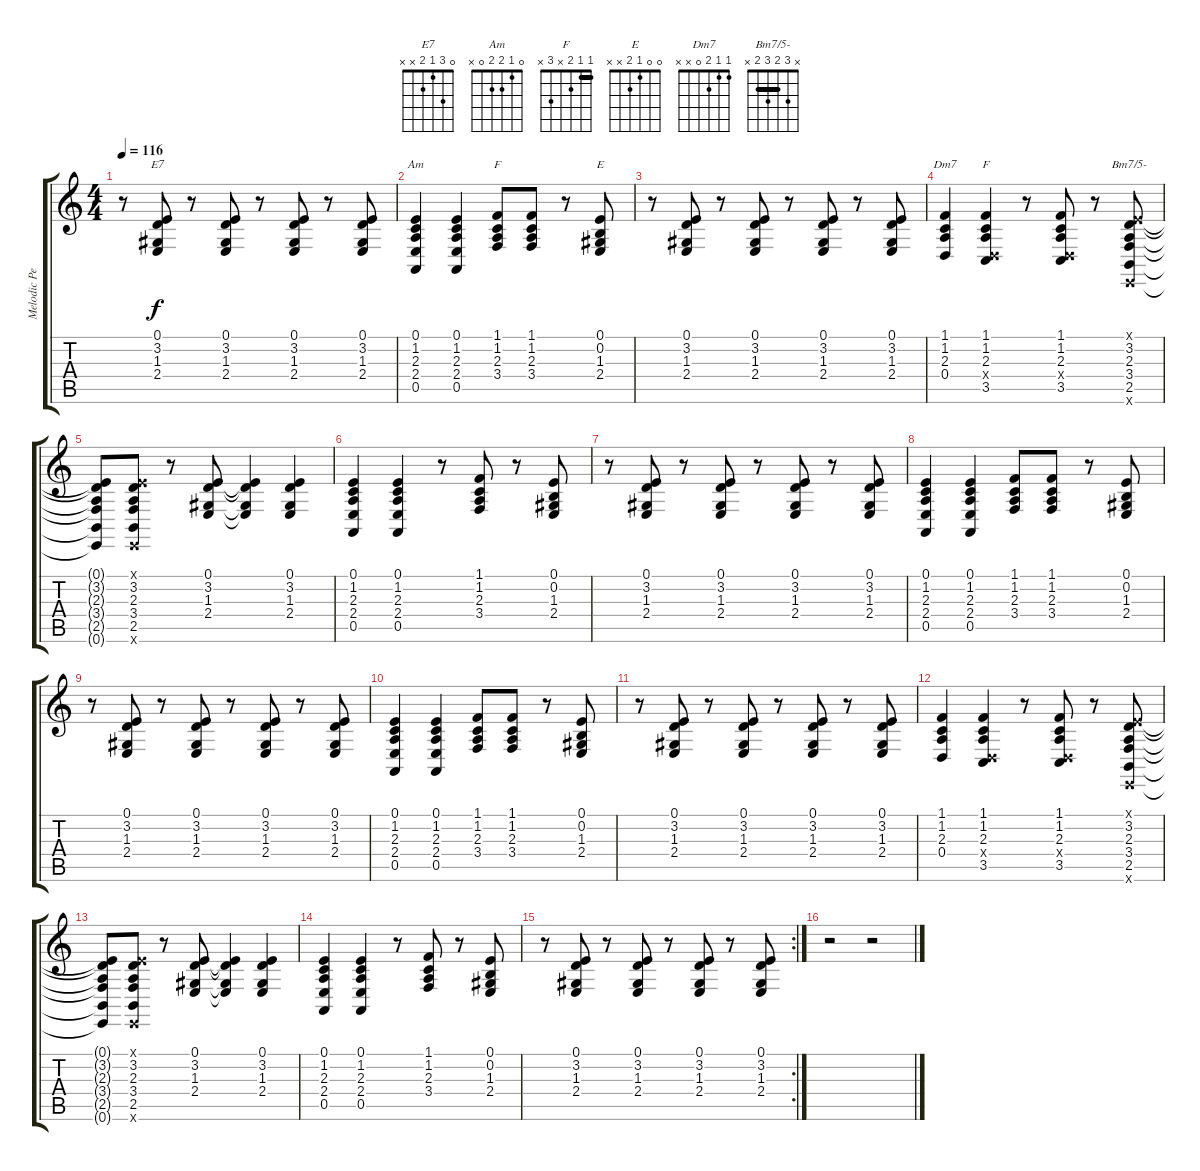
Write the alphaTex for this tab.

\track ("Melodic Percussion" "Melodic Pe") {instrument melodictom}
\staff {score tabs}
\tuning (E4 B3 G3 D3 A2 E2) {hide}
\chord ("E7" 0 3 1 2 x x)
\chord ("Am" 0 1 2 2 0 x)
\chord ("F" 1 1 2 3 x x) {barre 1}
\chord ("E" 0 0 1 2 x x)
\chord ("Dm7" 1 1 2 0 x x)
\chord ("F" 1 1 2 x 3 x) {barre 1}
\chord ("Bm7/5-" x 3 2 3 2 x) {barre 2}
\ts (4 4)
\tempo 116
\clef g2
\ks c
r.8{dy f} (0.1 3.2 1.3 2.4).8{ch "E7"} r.8 (0.1 3.2 1.3 2.4).8 r.8 (0.1 3.2 1.3 2.4).8 r.8 (0.1 3.2 1.3 2.4).8 |
(0.1 1.2 2.3 2.4 0.5).4{ch "Am"} (0.1 1.2 2.3 2.4 0.5).4 (1.1 1.2 2.3 3.4).8{ch "F"} (1.1 1.2 2.3 3.4).8 r.8 (0.1 0.2 1.3 2.4).8{ch "E"} |
r.8 (0.1 3.2 1.3 2.4).8 r.8 (0.1 3.2 1.3 2.4).8 r.8 (0.1 3.2 1.3 2.4).8 r.8 (0.1 3.2 1.3 2.4).8 |
(1.1 1.2 2.3 0.4).4{ch "Dm7"} (1.1 1.2 2.3 0.4{x} 3.5).4{ch "F"} r.8 (1.1 1.2 2.3 0.4{x} 3.5).8 r.8 (0.1{x} 3.2 2.3 3.4 2.5 0.6{x}).8{ch "Bm7/5-"} |
(0.1{t} 3.2{t} 2.3{t} 3.4{t} 2.5{t} 0.6{t}).8 (0.1{x} 3.2 2.3 3.4 2.5 0.6{x}).8 r.8 (0.1 3.2 1.3 2.4).8 (0.1{t} 3.2{t} 1.3{t} 2.4{t}).4 (0.1 3.2 1.3 2.4).4 |
(0.1 1.2 2.3 2.4 0.5).4 (0.1 1.2 2.3 2.4 0.5).4 r.8 (1.1 1.2 2.3 3.4).8 r.8 (0.1 0.2 1.3 2.4).8 |
r.8 (0.1 3.2 1.3 2.4).8 r.8 (0.1 3.2 1.3 2.4).8 r.8 (0.1 3.2 1.3 2.4).8 r.8 (0.1 3.2 1.3 2.4).8 |
(0.1 1.2 2.3 2.4 0.5).4 (0.1 1.2 2.3 2.4 0.5).4 (1.1 1.2 2.3 3.4).8 (1.1 1.2 2.3 3.4).8 r.8 (0.1 0.2 1.3 2.4).8 |
r.8 (0.1 3.2 1.3 2.4).8 r.8 (0.1 3.2 1.3 2.4).8 r.8 (0.1 3.2 1.3 2.4).8 r.8 (0.1 3.2 1.3 2.4).8 |
(0.1 1.2 2.3 2.4 0.5).4 (0.1 1.2 2.3 2.4 0.5).4 (1.1 1.2 2.3 3.4).8 (1.1 1.2 2.3 3.4).8 r.8 (0.1 0.2 1.3 2.4).8 |
r.8 (0.1 3.2 1.3 2.4).8 r.8 (0.1 3.2 1.3 2.4).8 r.8 (0.1 3.2 1.3 2.4).8 r.8 (0.1 3.2 1.3 2.4).8 |
(1.1 1.2 2.3 0.4).4 (1.1 1.2 2.3 0.4{x} 3.5).4 r.8 (1.1 1.2 2.3 0.4{x} 3.5).8 r.8 (0.1{x} 3.2 2.3 3.4 2.5 0.6{x}).8 |
(0.1{t} 3.2{t} 2.3{t} 3.4{t} 2.5{t} 0.6{t}).8 (0.1{x} 3.2 2.3 3.4 2.5 0.6{x}).8 r.8 (0.1 3.2 1.3 2.4).8 (0.1{t} 3.2{t} 1.3{t} 2.4{t}).4 (0.1 3.2 1.3 2.4).4 |
(0.1 1.2 2.3 2.4 0.5).4 (0.1 1.2 2.3 2.4 0.5).4 r.8 (1.1 1.2 2.3 3.4).8 r.8 (0.1 0.2 1.3 2.4).8 |
\rc 2
r.8 (0.1 3.2 1.3 2.4).8 r.8 (0.1 3.2 1.3 2.4).8 r.8 (0.1 3.2 1.3 2.4).8 r.8 (0.1 3.2 1.3 2.4).8 |
r.2 r.2
